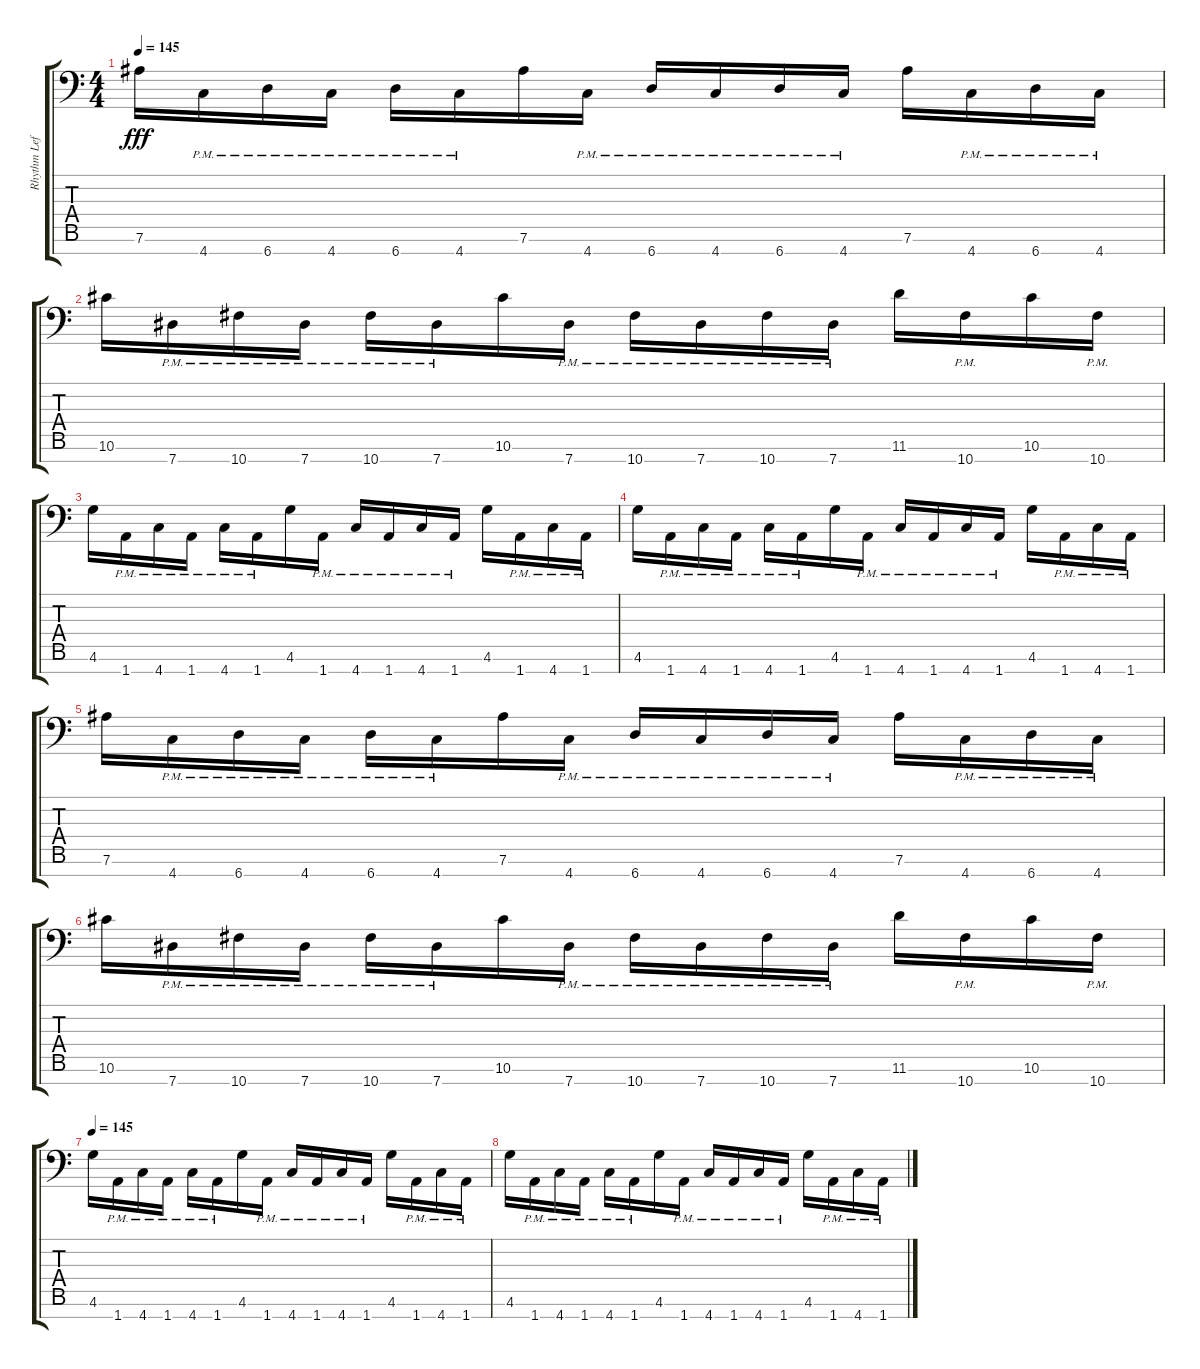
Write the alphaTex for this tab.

\track ("Rhythm Left" "Rhythm Lef") {instrument distortionguitar}
\staff {score tabs}
\tuning (Eb4 Bb3 Gb3 Db3 Ab2 Eb2 Ab1) {hide}
\ts (4 4)
\tempo 145
\clef f4
\ks c
7.6.16{dy fff} 4.7{pm}.16 6.7{pm}.16 4.7{pm}.16 6.7{pm}.16 4.7{pm}.16 7.6.16 4.7{pm}.16 6.7{pm}.16 4.7{pm}.16 6.7{pm}.16 4.7{pm}.16 7.6.16 4.7{pm}.16 6.7{pm}.16 4.7{pm}.16 |
10.6.16 7.7{pm}.16 10.7{pm}.16 7.7{pm}.16 10.7{pm}.16 7.7{pm}.16 10.6.16 7.7{pm}.16 10.7{pm}.16 7.7{pm}.16 10.7{pm}.16 7.7{pm}.16 11.6.16 10.7{pm}.16 10.6.16 10.7{pm}.16 |
4.6.16 1.7{pm}.16 4.7{pm}.16 1.7{pm}.16 4.7{pm}.16 1.7{pm}.16 4.6.16 1.7{pm}.16 4.7{pm}.16 1.7{pm}.16 4.7{pm}.16 1.7{pm}.16 4.6.16 1.7{pm}.16 4.7{pm}.16 1.7{pm}.16 |
4.6.16 1.7{pm}.16 4.7{pm}.16 1.7{pm}.16 4.7{pm}.16 1.7{pm}.16 4.6.16 1.7{pm}.16 4.7{pm}.16 1.7{pm}.16 4.7{pm}.16 1.7{pm}.16 4.6.16 1.7{pm}.16 4.7{pm}.16 1.7{pm}.16 |
7.6.16 4.7{pm}.16 6.7{pm}.16 4.7{pm}.16 6.7{pm}.16 4.7{pm}.16 7.6.16 4.7{pm}.16 6.7{pm}.16 4.7{pm}.16 6.7{pm}.16 4.7{pm}.16 7.6.16 4.7{pm}.16 6.7{pm}.16 4.7{pm}.16 |
10.6.16 7.7{pm}.16 10.7{pm}.16 7.7{pm}.16 10.7{pm}.16 7.7{pm}.16 10.6.16 7.7{pm}.16 10.7{pm}.16 7.7{pm}.16 10.7{pm}.16 7.7{pm}.16 11.6.16 10.7{pm}.16 10.6.16 10.7{pm}.16 |
\tempo 145
4.6.16 1.7{pm}.16 4.7{pm}.16 1.7{pm}.16 4.7{pm}.16 1.7{pm}.16 4.6.16 1.7{pm}.16 4.7{pm}.16 1.7{pm}.16 4.7{pm}.16 1.7{pm}.16 4.6.16 1.7{pm}.16 4.7{pm}.16 1.7{pm}.16 |
4.6.16 1.7{pm}.16 4.7{pm}.16 1.7{pm}.16 4.7{pm}.16 1.7{pm}.16 4.6.16 1.7{pm}.16 4.7{pm}.16 1.7{pm}.16 4.7{pm}.16 1.7{pm}.16 4.6.16 1.7{pm}.16 4.7{pm}.16 1.7{pm}.16
